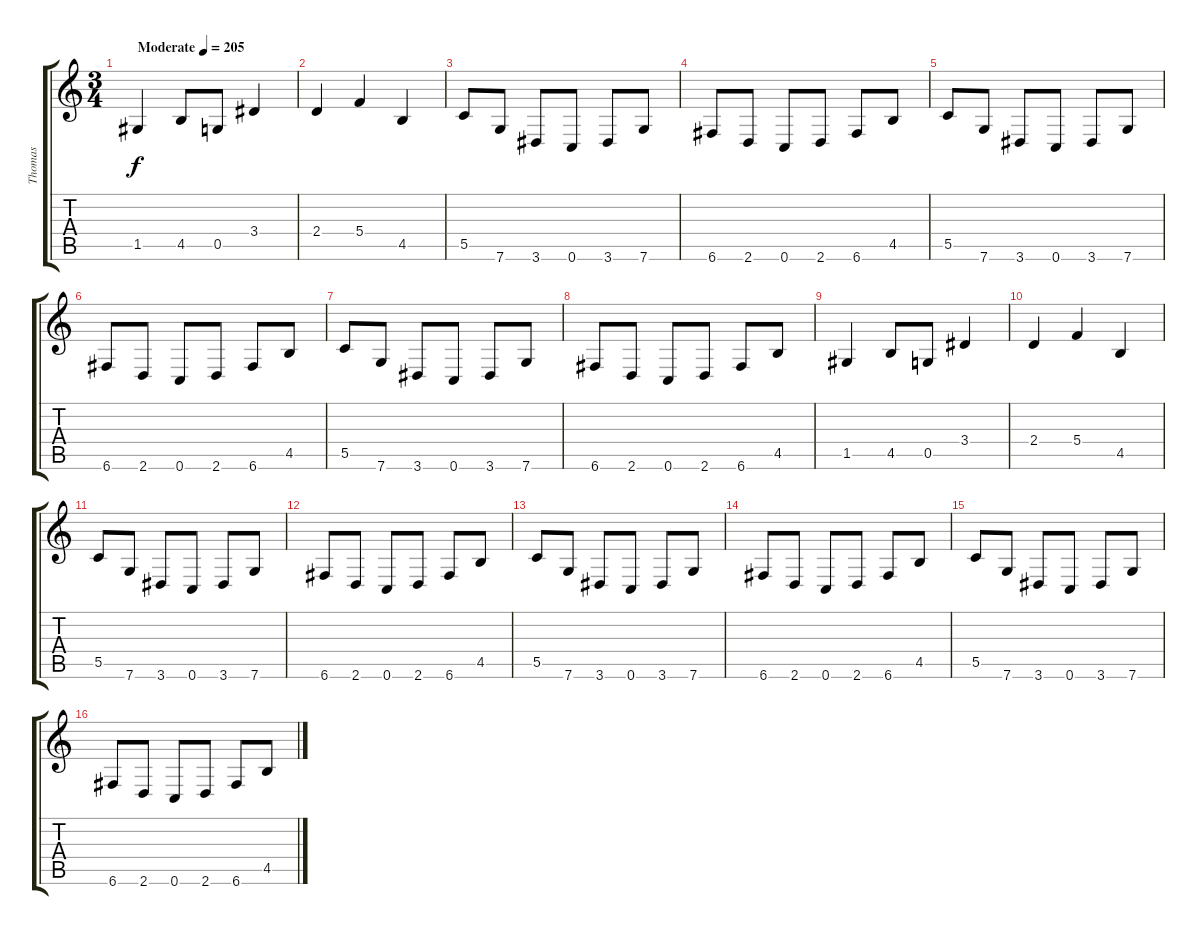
\track ("Thomas" "Thomas") {instrument overdrivenguitar}
\staff {score tabs}
\tuning (D4 A3 F3 C3 G2 C2) {hide}
\ts (3 4)
\tempo (205 "Moderate")
\clef g2
\ks c
1.5.4{dy f instrument overdrivenguitar} 4.5.8 0.5.8 3.4.4 |
2.4.4 5.4.4 4.5.4 |
5.5.8 7.6.8 3.6.8 0.6.8 3.6.8 7.6.8 |
6.6.8 2.6.8 0.6.8 2.6.8 6.6.8 4.5.8 |
5.5.8 7.6.8 3.6.8 0.6.8 3.6.8 7.6.8 |
6.6.8 2.6.8 0.6.8 2.6.8 6.6.8 4.5.8 |
5.5.8 7.6.8 3.6.8 0.6.8 3.6.8 7.6.8 |
6.6.8 2.6.8 0.6.8 2.6.8 6.6.8 4.5.8 |
1.5.4 4.5.8 0.5.8 3.4.4 |
2.4.4 5.4.4 4.5.4 |
5.5.8 7.6.8 3.6.8 0.6.8 3.6.8 7.6.8 |
6.6.8 2.6.8 0.6.8 2.6.8 6.6.8 4.5.8 |
5.5.8 7.6.8 3.6.8 0.6.8 3.6.8 7.6.8 |
6.6.8 2.6.8 0.6.8 2.6.8 6.6.8 4.5.8 |
5.5.8 7.6.8 3.6.8 0.6.8 3.6.8 7.6.8 |
6.6.8 2.6.8 0.6.8 2.6.8 6.6.8 4.5.8
